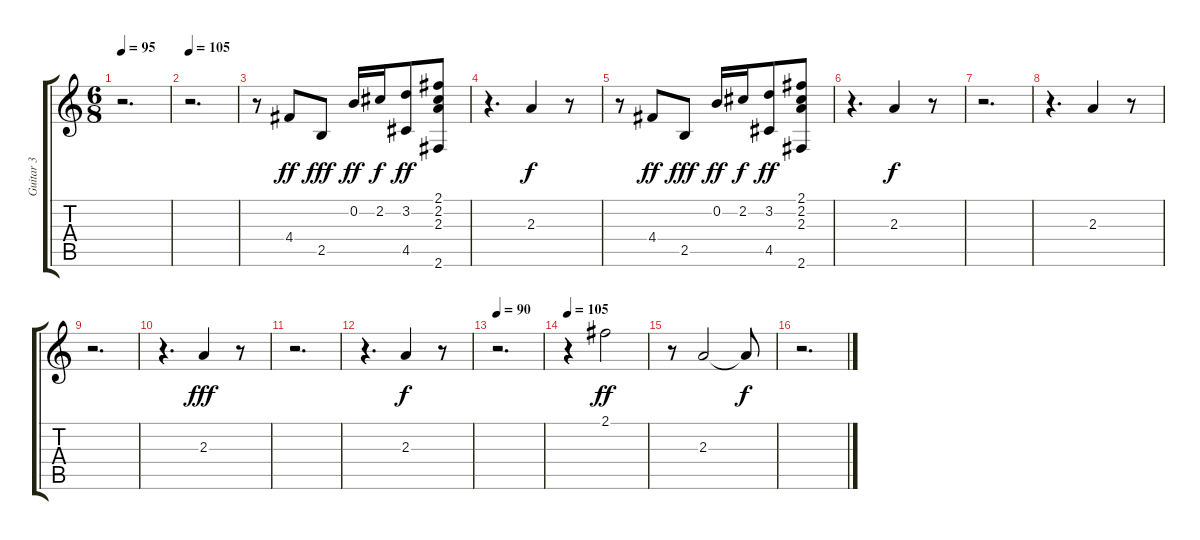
\track ("Guitar 3" "Guitar 3") {instrument acousticguitarnylon}
\staff {score tabs}
\tuning (E4 B3 G3 D3 A2 E2) {hide}
\ts (6 8)
\tempo 95
\clef g2
\ks c
r.2{d dy ff} |
\tempo 105
r.2{d} |
r.8 4.4.8 2.5.8{dy fff} 0.2.16{dy ff} 2.2.16{dy f} (3.2 4.5).8{dy ff} (2.1 2.2 2.3 2.6).8 |
r.4{d} 2.3.4{dy f} r.8 |
r.8 4.4.8{dy ff} 2.5.8{dy fff} 0.2.16{dy ff} 2.2.16{dy f} (3.2 4.5).8{dy ff} (2.1 2.2 2.3 2.6).8 |
r.4{d} 2.3.4{dy f} r.8 |
r.2{d} |
r.4{d} 2.3.4 r.8 |
r.2{d} |
r.4{d} 2.3.4{dy fff} r.8 |
r.2{d} |
r.4{d} 2.3.4{dy f} r.8 |
\tempo 90
r.2{d} |
\tempo 105
r.4 2.1.2{dy ff} |
r.8 2.3.2 2.3{t}.8{dy f} |
r.2{d}
